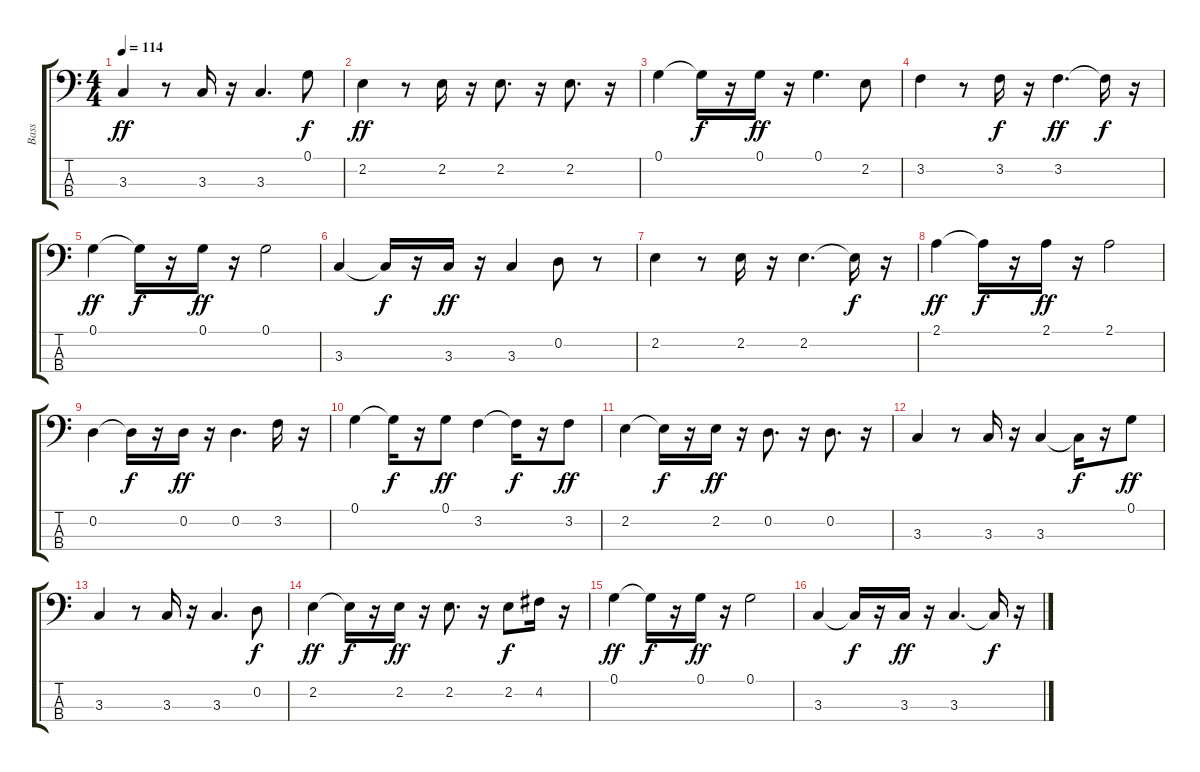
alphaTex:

\track ("Bass" "Bass") {instrument electricbassfinger}
\staff {score tabs}
\tuning (G2 D2 A1 E1) {hide}
\ts (4 4)
\tempo 114
\clef f4
\ks c
3.3.4{dy ff} r.8 3.3.16 r.16 3.3.4{d} 0.1.8{dy f} |
2.2.4{dy ff} r.8 2.2.16 r.16 2.2.8{d} r.16 2.2.8{d} r.16 |
0.1.4 0.1{t}.16{dy f} r.16 0.1.16{dy ff} r.16 0.1.4{d} 2.2.8 |
3.2.4 r.8 3.2.16{dy f} r.16 3.2.4{d dy ff} 3.2{t}.16{dy f} r.16 |
0.1.4{dy ff} 0.1{t}.16{dy f} r.16 0.1.16{dy ff} r.16 0.1.2 |
3.3.4 3.3{t}.16{dy f} r.16 3.3.16{dy ff} r.16 3.3.4 0.2.8 r.8 |
2.2.4 r.8 2.2.16 r.16 2.2.4{d} 2.2{t}.16{dy f} r.16 |
2.1.4{dy ff} 2.1{t}.16{dy f} r.16 2.1.16{dy ff} r.16 2.1.2 |
0.2.4 0.2{t}.16{dy f} r.16 0.2.16{dy ff} r.16 0.2.4{d} 3.2.16 r.16 |
0.1.4 0.1{t}.16{dy f} r.16 0.1.8{dy ff} 3.2.4 3.2{t}.16{dy f} r.16 3.2.8{dy ff} |
2.2.4 2.2{t}.16{dy f} r.16 2.2.16{dy ff} r.16 0.2.8{d} r.16 0.2.8{d} r.16 |
3.3.4 r.8 3.3.16 r.16 3.3.4 3.3{t}.16{dy f} r.16 0.1.8{dy ff} |
3.3.4 r.8 3.3.16 r.16 3.3.4{d} 0.2.8{dy f} |
2.2.4{dy ff} 2.2{t}.16{dy f} r.16 2.2.16{dy ff} r.16 2.2.8{d} r.16 2.2.8{dy f} 4.2.16 r.16 |
0.1.4{dy ff} 0.1{t}.16{dy f} r.16 0.1.16{dy ff} r.16 0.1.2 |
3.3.4 3.3{t}.16{dy f} r.16 3.3.16{dy ff} r.16 3.3.4{d} 3.3{t}.16{dy f} r.16
